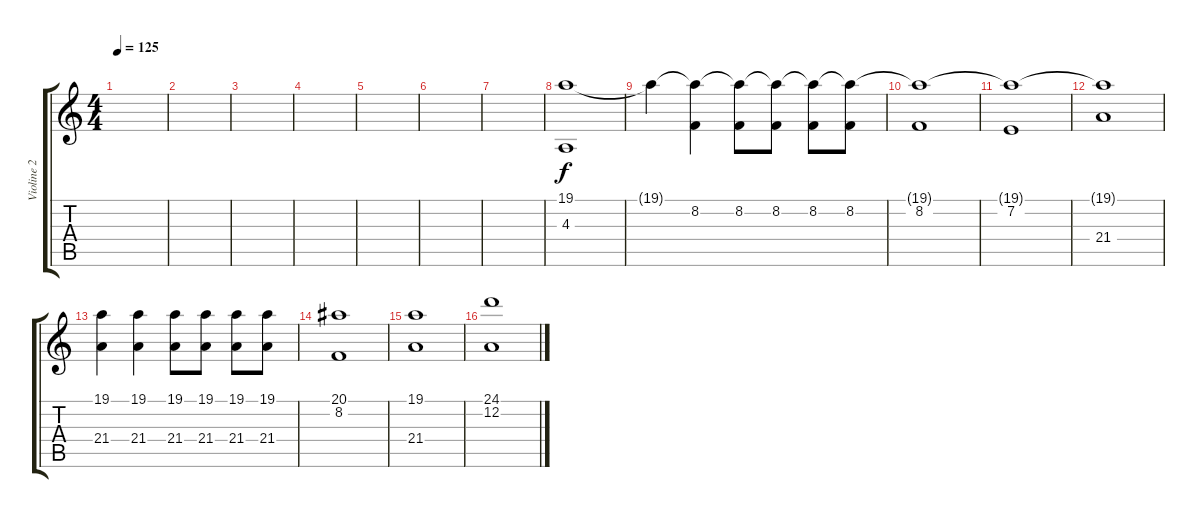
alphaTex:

\track ("Violine 2" "Violine 2") {instrument tremolostrings}
\staff {score tabs}
\tuning (D4 A3 F3 C3 G2 D2) {hide}
\ts (4 4)
\tempo 125
\clef g2
\ks c
|
|
|
|
|
|
|
(19.1 4.3).1{volume 10} |
19.1{t}.4 (19.1{t} 8.2).4 (19.1{t} 8.2).8 (19.1{t} 8.2).8 (19.1{t} 8.2).8 (19.1{t} 8.2).8 |
(19.1{t} 8.2).1 |
(19.1{t} 7.2).1 |
(19.1{t} 21.4).1 |
(19.1 21.4).4 (19.1 21.4).4 (19.1 21.4).8 (19.1 21.4).8 (19.1 21.4).8 (19.1 21.4).8 |
(20.1 8.2).1 |
(19.1 21.4).1 |
(24.1 12.2).1
